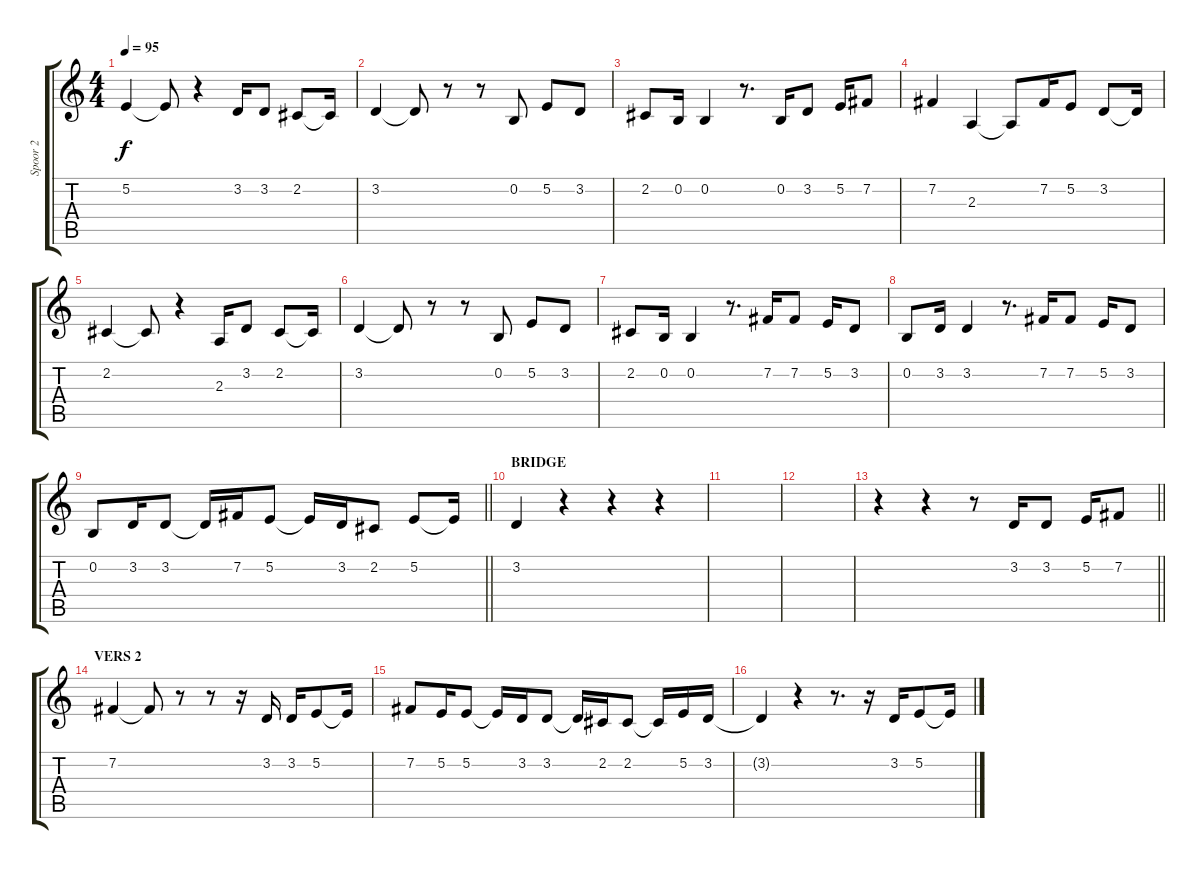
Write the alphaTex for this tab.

\track ("Spoor 2" "Spoor 2") {instrument bassoon}
\staff {score tabs}
\tuning (E4 B3 G3 D3 A2 E2) {hide}
\ts (4 4)
\tempo 95
\clef g2
\ks c
5.2.4{dy f} 5.2{t}.8 r.4 3.2.16 3.2.8 2.2.8 2.2{t}.16 |
3.2.4 3.2{t}.8 r.8 r.8 0.2.8 5.2.8 3.2.8 |
2.2.8 0.2.16 0.2.4 r.8{d} 0.2.16 3.2.8 5.2.16 7.2.8 |
7.2.4 2.3.4 2.3{t}.8 7.2.16 5.2.8 3.2.8 3.2{t}.16 |
2.2.4 2.2{t}.8 r.4 2.3.16 3.2.8 2.2.8 2.2{t}.16 |
3.2.4 3.2{t}.8 r.8 r.8 0.2.8 5.2.8 3.2.8 |
2.2.8 0.2.16 0.2.4 r.8{d} 7.2.16 7.2.8 5.2.16 3.2.8 |
0.2.8 3.2.16 3.2.4 r.8{d} 7.2.16 7.2.8 5.2.16 3.2.8 |
\barLineRight lightlight
0.2.8 3.2.16 3.2.8 3.2{t}.16 7.2.16 5.2.8 5.2{t}.16 3.2.16 2.2.8 5.2.8 5.2{t}.16 |
\section ("" "BRIDGE")
3.2.4 r.4 r.4 r.4 |
|
|
\barLineRight lightlight
r.4 r.4 r.8 3.2.16 3.2.8 5.2.16 7.2.8 |
\section ("" "VERS 2")
7.2.4 7.2{t}.8 r.8 r.8 r.16 3.2.16 3.2.16 5.2.8 5.2{t}.16 |
7.2.8 5.2.16 5.2.8 5.2{t}.16 3.2.16 3.2.8 3.2{t}.16 2.2.16 2.2.8 2.2{t}.16 5.2.16 3.2.16 |
3.2{t}.4 r.4 r.8{d} r.16 3.2.16 5.2.8 5.2{t}.16
